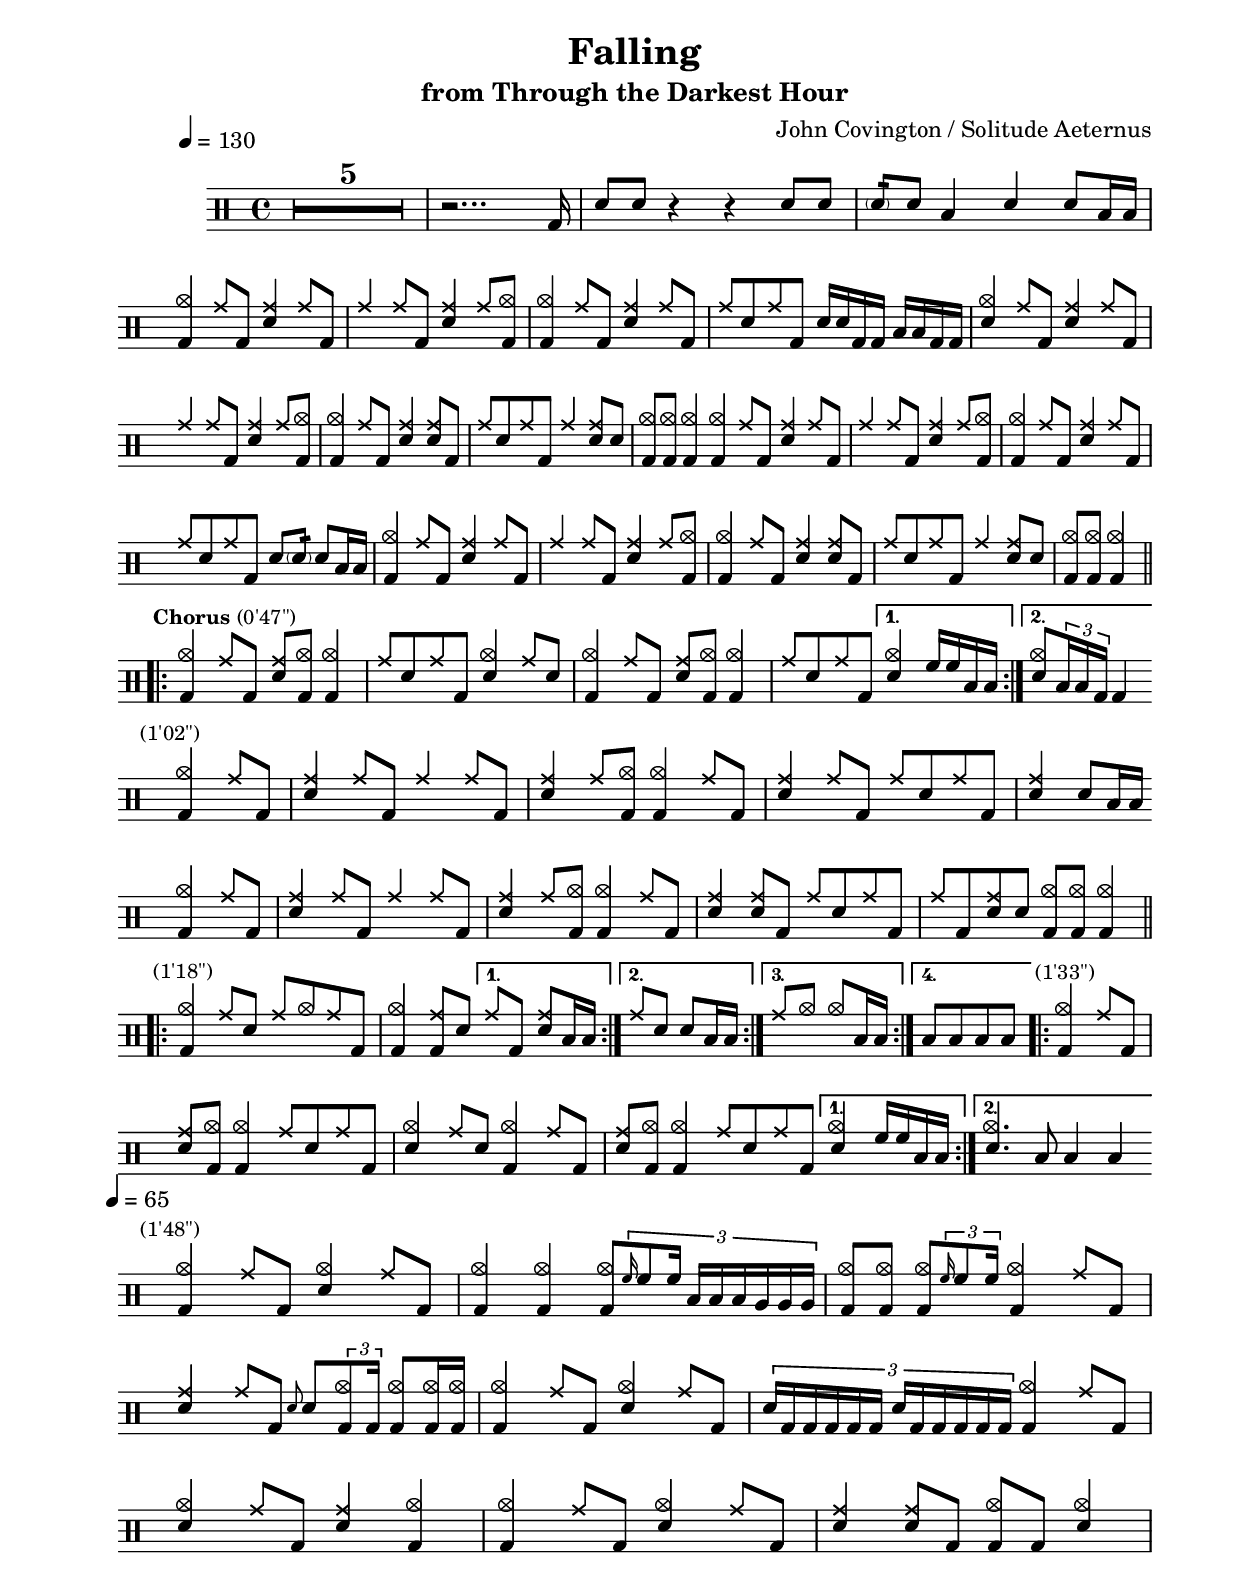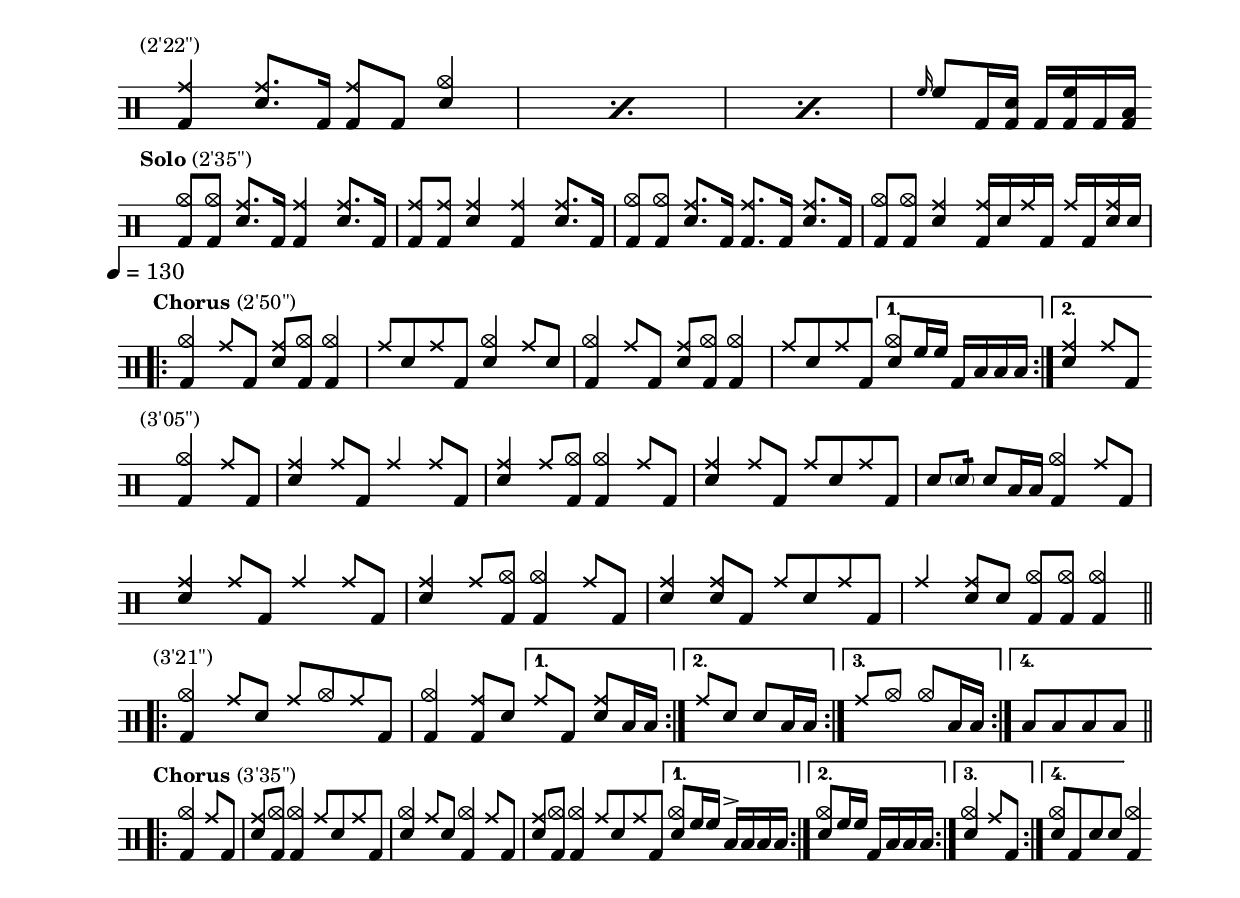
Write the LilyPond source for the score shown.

% Transcribed by Keir Fraser

\header {
        title = "Falling"
        subtitle = "from Through the Darkest Hour"
        composer = "John Covington / Solitude Aeternus"
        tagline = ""
}

\include "preamble.ly"

drag = \drummode { < \parenthesize sn > 8:16 }

\score {
        \new DrumStaff \with {
                \consists "Parenthesis_engraver"
        }
        \drummode {\stemUp

        \scorePreamble
        \tempo 4=130

        R1*5
        r2... bd16
        sn8 sn8 r4 r4 sn8 sn
        \drag sn8 tomfh4 sn4 sn8 tomfh16 tomfh
\break
        <<cymc4 bd>> hh8 bd <<hh4 sn>> hh8 bd
        hh4 hh8 bd <<hh4 sn>> hh8 <<cymc8 bd>>
%        
        <<cymc4 bd>> hh8 bd <<hh4 sn>> hh8 bd
        hh8 sn hh bd sn16 sn bd bd tomfh tomfh bd bd

        <<cymc4 sn>> hh8 bd <<hh4 sn>> hh8 bd
        hh4 hh8 bd <<hh4 sn>> hh8 <<cymc8 bd>>
%        
        <<cymc4 bd>> hh8 bd <<hh4 sn>> <<hh8 sn>> bd
        hh8 sn hh bd hh4 <<hh8 sn>> sn
        \partbar 2 <<cymc8 bd>> <<cymc bd>> <<cymc4 bd>>

        <<cymc4 bd>> hh8 bd <<hh4 sn>> hh8 bd
        hh4 hh8 bd <<hh4 sn>> hh8 <<cymc8 bd>>
%        
        <<cymc4 bd>> hh8 bd <<hh4 sn>> hh8 bd
        hh8 sn hh bd sn8 \drag sn8 tomfh16 tomfh

        <<cymc4 bd>> hh8 bd <<hh4 sn>> hh8 bd
        hh4 hh8 bd <<hh4 sn>> hh8 <<cymc8 bd>>
%        
        <<cymc4 bd>> hh8 bd <<hh4 sn>> <<hh8 sn>> bd
        hh8 sn hh bd hh4 <<hh8 sn>> sn
        \partbar 2 <<cymc8 bd>> <<cymc bd>> <<cymc4 bd>>
        \break

        \songbreak "Chorus" "(0'47\")"
        \repeat volta 2 {                  
        <<cymc4 bd>> hh8 bd <<hh8 sn>> <<cymc bd>> <<cymc4 bd>>
        hh8 sn hh bd <<cymc4 sn>> hh8 sn
        <<cymc4 bd>> hh8 bd <<hh8 sn>> <<cymc bd>> <<cymc4 bd>>
        \partbar 2 hh8 sn hh bd }
        \alternative {
        {<<cymc4 sn>> tommh16 tommh tomfh tomfh}
        {<<cymc8 sn>> \times 2/3 {tomfh16 tomfh bd} bd4}}
        \break

        \songbreak "" "(1'02\")"
        <<cymc4 bd>> hh8 bd <<hh4 sn>> hh8 bd
        hh4 hh8 bd <<hh4 sn>> hh8 <<cymc8 bd>>
%        
        <<cymc4 bd>> hh8 bd <<hh4 sn>> hh8 bd
        hh8 sn hh bd <<hh4 sn>> sn8 tomfh16 tomfh
\break

        <<cymc4 bd>> hh8 bd <<hh4 sn>> hh8 bd
        hh4 hh8 bd <<hh4 sn>> hh8 <<cymc8 bd>>
%        
        <<cymc4 bd>> hh8 bd <<hh4 sn>> <<hh8 sn>> bd
        hh8 sn hh bd hh bd <<hh8 sn>> sn
        \partbar 2 <<cymc8 bd>> <<cymc bd>> <<cymc4 bd>>
        \break

        \songbreak "" "(1'18\")"
        \repeat volta 4 {
        <<cymc4 bd>> hh8 sn hh cymc hh bd
        \partbar 2 <<cymc4 bd>> <<hh8 bd>> sn }
        \alternative {
        {hh8 bd <<hh8 sn>> tomfh16 tomfh}
        {hh8 sn sn tomfh16 tomfh}
        {hh8 cymc cymc8 tomfh16 tomfh}
        {tomfh8 tomfh tomfh tomfh}}

        \songbreak "" "(1'33\")"
        \repeat volta 2 {                  
        <<cymc4 bd>> hh8 bd <<hh8 sn>> <<cymc bd>> <<cymc4 bd>>
        hh8 sn hh bd <<cymc4 sn>> hh8 sn
        <<cymc4 bd>> hh8 bd <<hh8 sn>> <<cymc bd>> <<cymc4 bd>>
        \partbar 2 hh8 sn hh bd }
        \alternative {
        {<<cymc4 sn>> tommh16 tommh tomfh tomfh}
        {<<cymc4. sn>> tomfh8 | \partbar 2 tomfh4 tomfh}}
        \break

        \tempo 4=65
        \once \override Score . RehearsalMark #'extra-offset = #'(0 . -3.5)
        \songbreak "" "(1'48\")"
        <<cymc4 bd>> hh8 bd <<cymc4 sn>> hh8 bd
        <<cymc4 bd>> <<cymc bd>> <<cymc8 bd>> \times 2/3 {\flam tommh16 tommh8 tommh16 tomfh tomfh tomfh tomfl tomfl tomfl}
        <<cymc8 bd>> <<cymc bd>> <<cymc bd>> \times 2/3 {\flam tommh16 tommh8 tommh16} <<cymc4 bd>> hh8 bd
\break
        <<hh4 sn>> hh8 bd \flam sn8 sn8 \times 2/3 {<<cymc8 bd>> bd16} <<cymc8 bd>> <<cymc16 bd>> <<cymc bd>>
        <<cymc4 bd>> hh8 bd <<cymc4 sn>> hh8 bd
        \times 2/3 {sn16 bd bd bd bd bd sn bd bd bd bd bd} <<cymc4 bd>> hh8 bd
\break
        <<cymc4 sn>> hh8 bd <<hh4 sn>> <<cymc bd>>
        <<cymc4 bd>> hh8 bd <<cymc4 sn>> hh8 bd
        <<hh4 sn>> <<hh8 sn>> bd <<cymc bd>> bd <<cymc4 sn>>
\break

        \songbreak "" "(2'22\")"
        \repeat percent 3 {                                         
        <<hh bd>> <<hh8. sn>> bd16 <<hh8 bd>> bd <<cymc4 sn>>}
        \partbar 2 \flam tommh16 tommh8 bd16 <<sn bd>> bd <<tommh bd>> bd <<tomfh bd>>
\break
        \songbreak "Solo" "(2'35\")"
        <<cymc8 bd>> <<cymc bd>> <<hh8. sn>> bd16 <<hh4 bd>> <<hh8. sn>> bd16
        <<hh8 bd>> <<hh bd>> <<hh4 sn>> <<hh4 bd>> <<hh8. sn>> bd16
        <<cymc8 bd>> <<cymc bd>> <<hh8. sn>> bd16 <<hh8. bd>> bd16 <<hh8. sn>> bd16
        <<cymc8 bd>> <<cymc bd>> <<hh4 sn>> <<hh16 bd>> sn hh bd hh bd <<hh sn>> sn
\break

        \tempo 4=130
        \once \override Score . RehearsalMark #'extra-offset = #'(0 . -3.5)
        \songbreak "Chorus" "(2'50\")"
        \repeat volta 2 {                  
        <<cymc4 bd>> hh8 bd <<hh8 sn>> <<cymc bd>> <<cymc4 bd>>
        hh8 sn hh bd <<cymc4 sn>> hh8 sn
        <<cymc4 bd>> hh8 bd <<hh8 sn>> <<cymc bd>> <<cymc4 bd>>
        \partbar 2 hh8 sn hh bd }
        \alternative {
        {<<cymc8 sn>> tommh16 tommh bd tomfh tomfh tomfh}
        {<<hh4 sn>> hh8 bd}}
        \break

        \songbreak "" "(3'05\")"
        <<cymc4 bd>> hh8 bd <<hh4 sn>> hh8 bd
        hh4 hh8 bd <<hh4 sn>> hh8 <<cymc8 bd>>
%        
        <<cymc4 bd>> hh8 bd <<hh4 sn>> hh8 bd
        hh8 sn hh bd sn8 \drag sn8 tomfh16 tomfh

        <<cymc4 bd>> hh8 bd <<hh4 sn>> hh8 bd
        hh4 hh8 bd <<hh4 sn>> hh8 <<cymc8 bd>>
%        
        <<cymc4 bd>> hh8 bd <<hh4 sn>> <<hh8 sn>> bd
        hh8 sn hh bd hh4 <<hh8 sn>> sn
        \partbar 2 <<cymc8 bd>> <<cymc bd>> <<cymc4 bd>>
        \break

        \songbreak "" "(3'21\")"
        \repeat volta 4 {
        <<cymc4 bd>> hh8 sn hh cymc hh bd
        \partbar 2 <<cymc4 bd>> <<hh8 bd>> sn }
        \alternative {
        {hh8 bd <<hh8 sn>> tomfh16 tomfh}
        {hh8 sn sn tomfh16 tomfh}
        {hh8 cymc cymc8 tomfh16 tomfh}
        {tomfh8 tomfh tomfh tomfh}}
\break
        \songbreak "Chorus" "(3'35\")"
        \repeat volta 4 {                  
        <<cymc4 bd>> hh8 bd <<hh8 sn>> <<cymc bd>> <<cymc4 bd>>
        hh8 sn hh bd <<cymc4 sn>> hh8 sn
        <<cymc4 bd>> hh8 bd <<hh8 sn>> <<cymc bd>> <<cymc4 bd>>
        \partbar 2 hh8 sn hh bd }
        \alternative {
        {<<cymc8 sn>> tommh16 tommh tomfh^> tomfh tomfh tomfh}
        {<<cymc8 sn>> tommh16 tommh bd tomfh tomfh tomfh}
        {<<cymc4 sn>> hh8 bd}
        {<<cymc8 sn>> bd sn sn}}
        \partbar 1 <<cymc4 bd>>

        }
        \midi { }
        \layout { }
}
